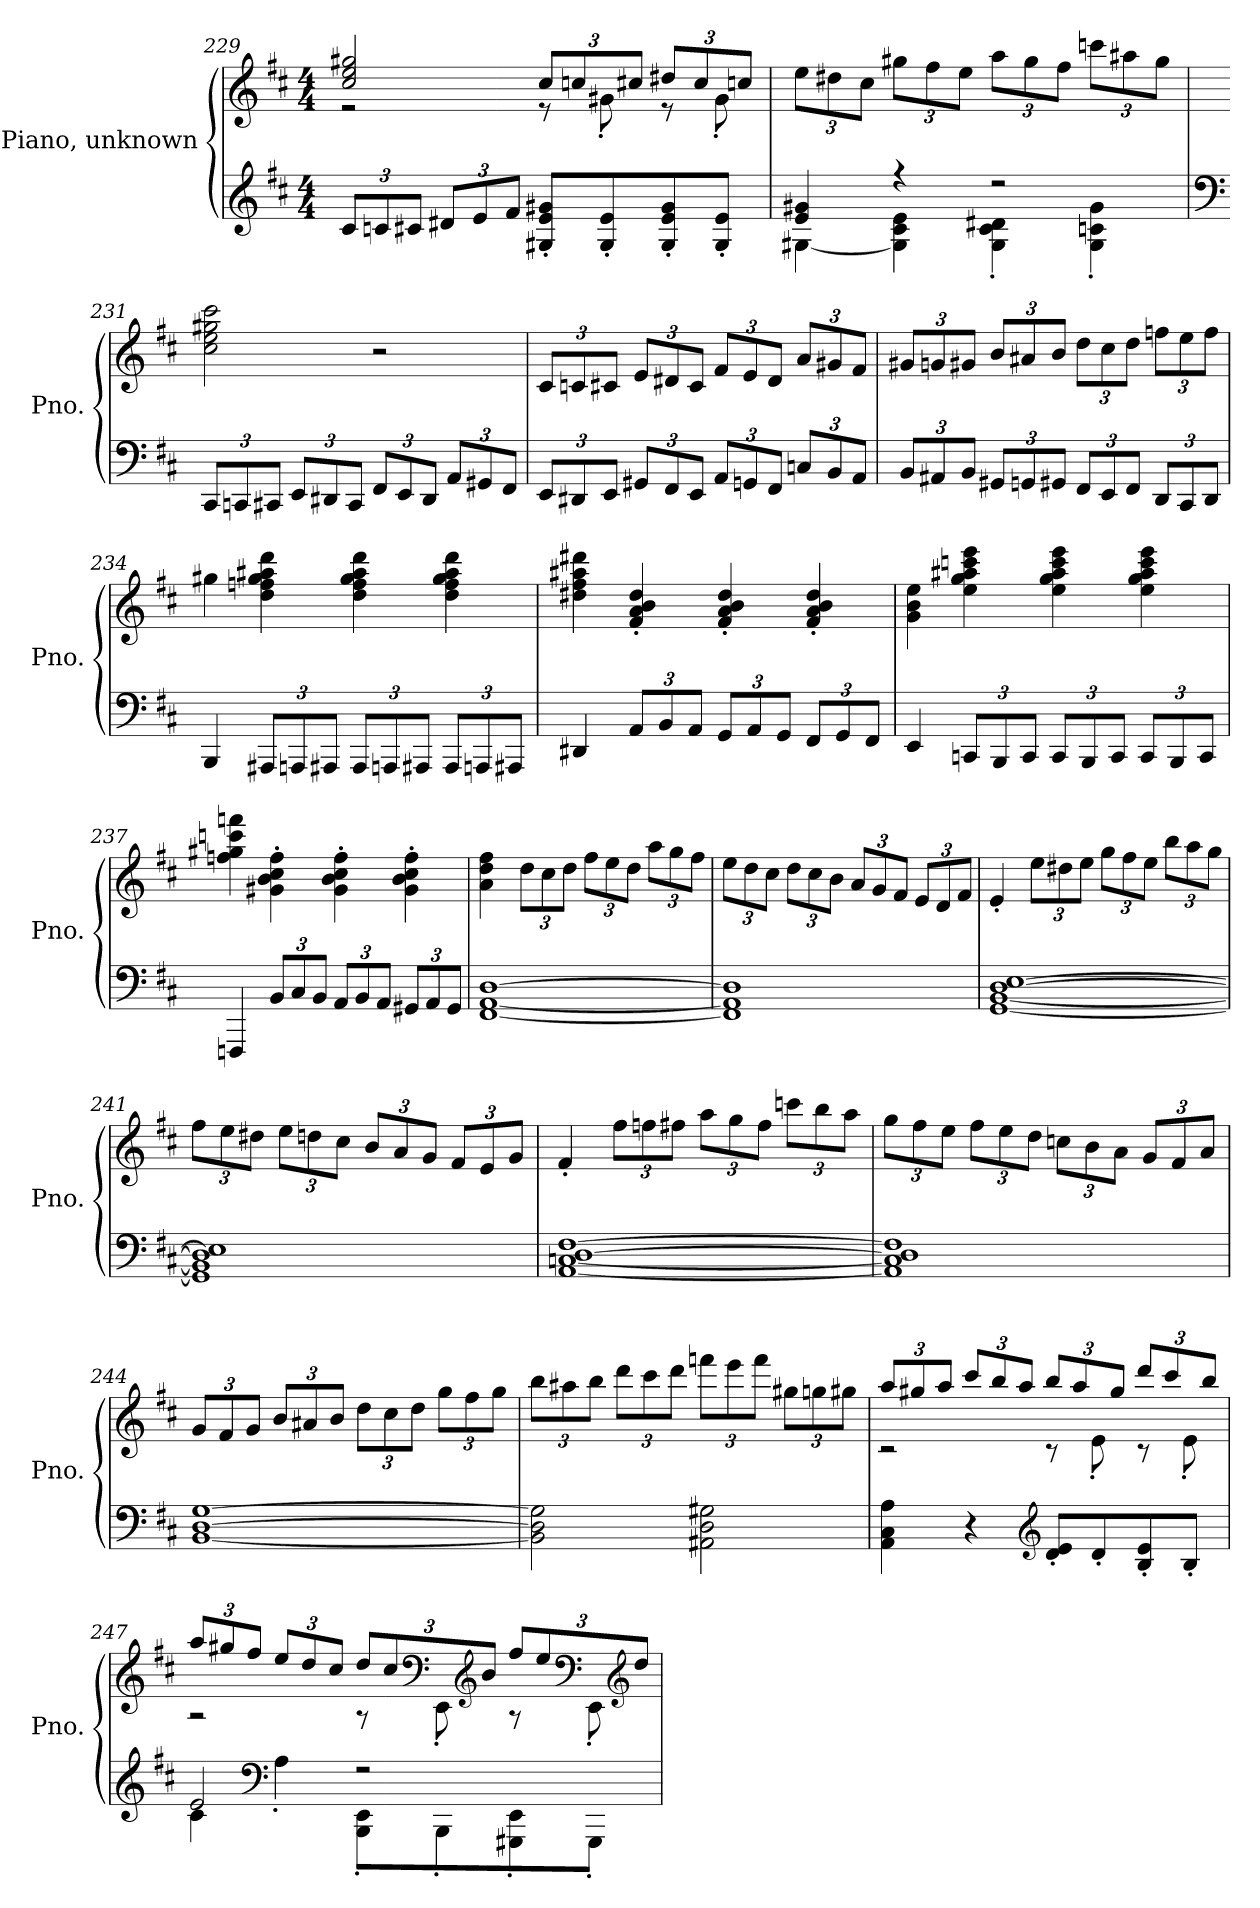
**kern	**kern
*part1	*part1
*staff2	*staff1
*I"Piano, unknown	*
*I'Pno.	*
!!LO:LB:g=z
*clefG2	*clefG2
*k[f#c#]	*k[f#c#]
*M4/4	*M4/4
*Xbrackettup	*
=229	=229
*	*^
12c#/L	2cc#/ 2ee/ 2gg#X/	2r
12cn/	.	.
12c#X/J	.	.
12d#X/L	.	.
12e/	.	.
12f#/J	.	.
*	*Xbrackettup	*
8G#X/' 8e/' 8g#X/'L	12cc#/L	8r
.	12ccn/	.
8G#/' 8e/'	.	8g#X'\
.	12cc#X/J	.
8G#/' 8e/' 8g#/'	12dd#X/L	8r
.	12cc#/	.
8G#/' 8e/'J	.	8g#'\
.	12ccn/J	.
*	*v	*v
=230	=230
*^	*
4e/ 4g#X/	[4G#X\	12ee\L
.	.	12dd#X\
.	.	12cc#\J
4r	4G#\] 4c#\ 4e\	12gg#X\L
.	.	12ff#\
.	.	12ee\J
2r	4G#\' 4c#\' 4d#X\'	12aa\L
.	.	12gg#\
.	.	12ff#\J
.	4G#\' 4cn\' 4g#\'	12cccn\L
.	.	12aa#X\
.	.	12gg#\J
*v	*v	*
!!LO:PB:g=z
=231	=231
*clefF4	*
12CC#/L	2cc#\ 2ee\ 2gg#X\ 2ccc#\
12CCn/	.
12CC#X/J	.
12EE/L	.
12DD#X/	.
12CC#/J	.
12FF#/L	2r
12EE/	.
12DD#/J	.
12AA/L	.
12GG#X/	.
12FF#/J	.
=232	=232
12EE/L	12c#/L
12DD#X/	12cn/
12EE/J	12c#X/J
12GG#X/L	12e/L
12FF#/	12d#X/
12EE/J	12c#/J
12AA/L	12f#/L
12GGn/	12e/
12FF#/J	12d#/J
12Cn/L	12a/L
12BB/	12g#X/
12AA/J	12f#/J
!!LO:LB:g=z
=233	=233
12BB/L	12g#X/L
12AA#X/	12gn/
12BB/J	12g#X/J
12GG#X/L	12b/L
12GGn/	12a#X/
12GG#X/J	12b/J
12FF#/L	12dd\L
12EE/	12cc#\
12FF#/J	12dd\J
12DD/L	12ffn\L
12CC#/	12ee\
12DD/J	12ff\J
=234	=234
4BBB/	4gg#X\
12AAA#X/L	4dd\ 4ffn\ 4gg#\ 4aa#X\ 4ddd\
12AAAn/	.
12AAA#X/J	.
12AAA#/L	4dd\ 4ff\ 4gg#\ 4aa#\ 4ddd\
12AAAn/	.
12AAA#X/J	.
12AAA#/L	4dd\ 4ff\ 4gg#\ 4aa#\ 4ddd\
12AAAn/	.
12AAA#X/J	.
!!LO:LB:g=z
=235	=235
4DD#X/	4dd#X\ 4ff#\ 4aa#X\ 4ddd#X\
12AA/L	4f#/' 4a/' 4b/' 4dd#/'
12BB/	.
12AA/J	.
12GG/L	4f#/' 4a/' 4b/' 4dd#/'
12AA/	.
12GG/J	.
12FF#/L	4f#/' 4a/' 4b/' 4dd#/'
12GG/	.
12FF#/J	.
=236	=236
4EE/	4g\ 4b\ 4ee\
12CCn/L	4ee\ 4gg\ 4aa#X\ 4cccn\ 4eee\
12BBB/	.
12CC/J	.
12CC/L	4ee\ 4gg\ 4aa#\ 4ccc\ 4eee\
12BBB/	.
12CC/J	.
12CC/L	4ee\ 4gg\ 4aa#\ 4ccc\ 4eee\
12BBB/	.
12CC/J	.
=237	=237
4FFFn/	4ffn\ 4gg#X\ 4cccn\ 4fffn\
12BB/L	4g#X\' 4b\' 4cc#\' 4ff\'
12C#/	.
12BB/J	.
12AA/L	4g#\' 4b\' 4cc#\' 4ff\'
12BB/	.
12AA/J	.
12GG#X/L	4g#\' 4b\' 4cc#\' 4ff\'
12AA/	.
12GG#/J	.
!!LO:LB:g=z
=238	=238
[1FF# [1AA [1D	4a\ 4dd\ 4ff#\
.	12dd\L
.	12cc#\
.	12dd\J
.	12ff#\L
.	12ee\
.	12dd\J
.	12aa\L
.	12gg\
.	12ff#\J
=239	=239
1FF#] 1AA] 1D]	12ee\L
.	12dd\
.	12cc#\J
.	12dd\L
.	12cc#\
.	12b\J
.	12a/L
.	12g/
.	12f#/J
.	12e/L
.	12d/
.	12f#/J
=240	=240
[1GG [1BB [1D [1E	4e'/
.	12ee\L
.	12dd#X\
.	12ee\J
.	12gg\L
.	12ff#\
.	12ee\J
.	12bb\L
.	12aa\
.	12gg\J
!!LO:LB:g=z
=241	=241
1GG] 1BB] 1D] 1E]	12ff#\L
.	12ee\
.	12dd#X\J
.	12ee\L
.	12ddn\
.	12cc#\J
.	12b/L
.	12a/
.	12g/J
.	12f#/L
.	12e/
.	12g/J
=242	=242
[1AA [1Cn [1D [1F#	4f#'/
.	12ff#\L
.	12ffn\
.	12ff#X\J
.	12aa\L
.	12gg\
.	12ff#\J
.	12cccn\L
.	12bb\
.	12aa\J
=243	=243
1AA] 1C] 1D] 1F#]	12gg\L
.	12ff#\
.	12ee\J
.	12ff#\L
.	12ee\
.	12dd\J
.	12ccn\L
.	12b\
.	12a\J
.	12g/L
.	12f#/
.	12a/J
!!LO:LB:g=z
=244	=244
[1BB [1D [1G	12g/L
.	12f#/
.	12g/J
.	12b/L
.	12a#X/
.	12b/J
.	12dd\L
.	12cc#\
.	12dd\J
.	12gg\L
.	12ff#\
.	12gg\J
=245	=245
2BB\] 2D\] 2G\]	12bb\L
.	12aa#X\
.	12bb\J
.	12ddd\L
.	12ccc#\
.	12ddd\J
2AA#X\ 2D\ 2G#X\	12fffn\L
.	12eee\
.	12fff\J
.	12gg#X\L
.	12ggn\
.	12gg#X\J
!!LO:PB:g=z
=246	=246
*	*^
4AA\ 4C#\ 4A\	12aa/L	2r
.	12gg#X/	.
.	12aa/J	.
4r	12ccc#/L	.
.	12bb/	.
.	12aa/J	.
*clefG2	*	*
8d/' 8e/'L	12bb/L	8r
.	12aa/	.
8d'/	.	8e'\
.	12gg#/J	.
8B/' 8e/'	12ddd/L	8r
.	12ccc#/	.
8B'/J	.	8e'\
.	12bb/J	.
=247	=247	=247
*^	*	*
2e/	4c#\	12aa/L	2r
.	.	12gg#X/	.
.	.	12ff#/J	.
*clefF4	*	*	*
.	4A'\	12ee/L	.
.	.	12dd/	.
.	.	12cc#/J	.
2r	8BBB\' 8EE\'L	12dd/L	8r
.	.	12cc#/	.
*	*	*clefF4	*
.	8BBB'\	.	8EE'\
*	*	*clefG2	*
.	.	12b/J	.
.	8GGG#X\' 8EE\'	12ff#/L	8r
.	.	12ee/	.
*	*	*clefF4	*
.	8GGG#'\J	.	8EE'\
*	*	*clefG2	*
.	.	12dd/J	.
*v	*v	*	*
*	*v	*v
=	=
*-	*-
